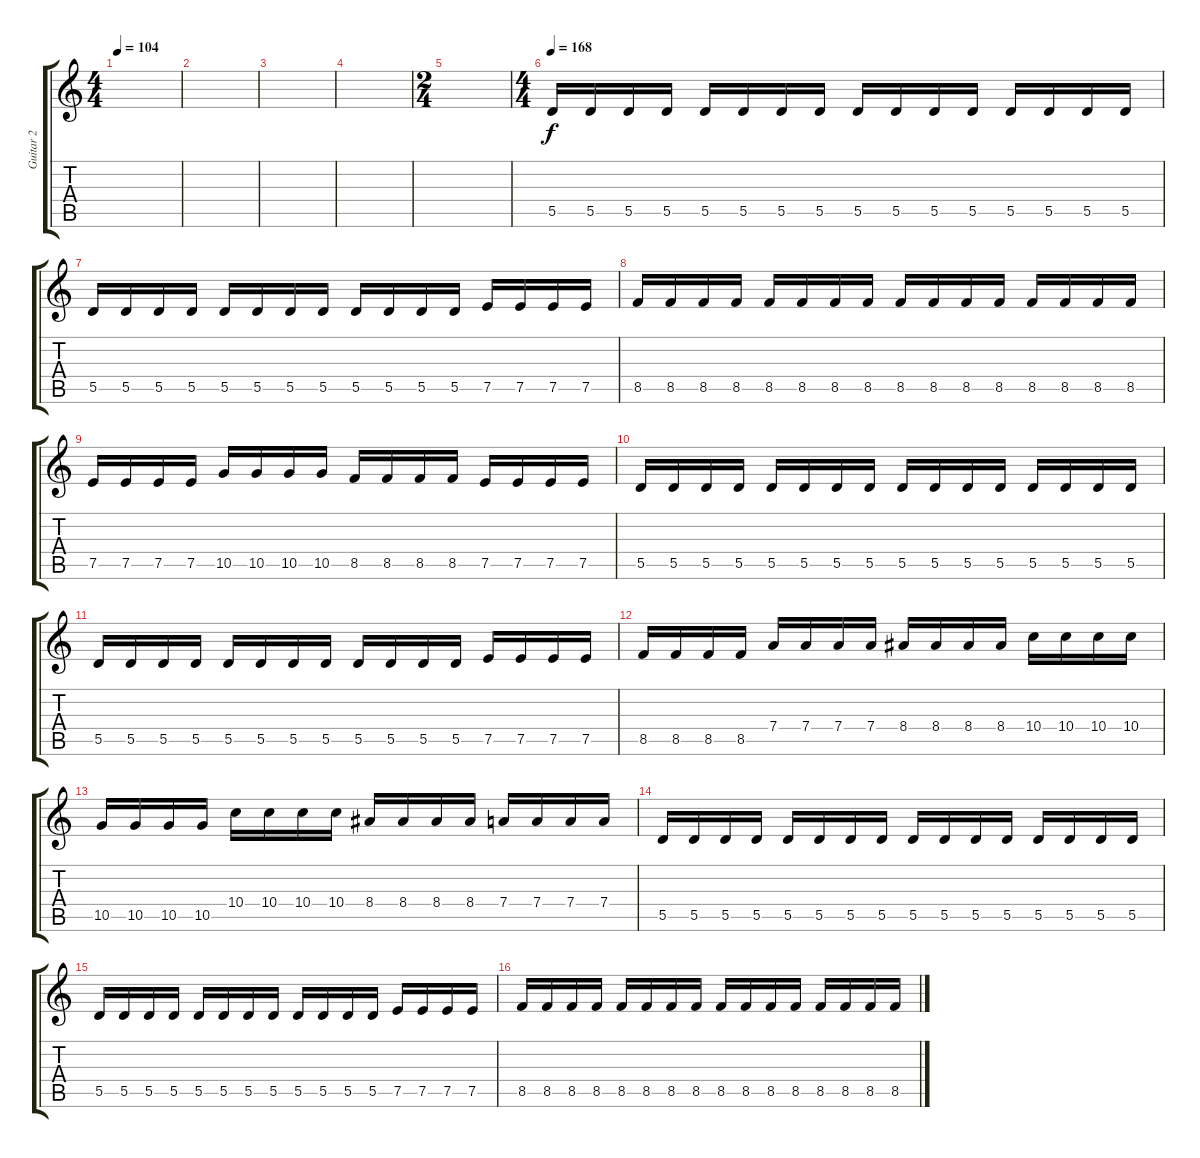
\track ("Guitar 2" "Guitar 2") {instrument distortionguitar}
\staff {score tabs}
\tuning (E4 B3 G3 D3 A2 D2) {hide}
\ts (4 4)
\tempo 104
\clef g2
\ks c
|
|
|
|
\ts (2 4)
|
\ts (4 4)
\tempo 168
5.5.16 5.5.16 5.5.16 5.5.16 5.5.16 5.5.16 5.5.16 5.5.16 5.5.16 5.5.16 5.5.16 5.5.16 5.5.16 5.5.16 5.5.16 5.5.16 |
5.5.16 5.5.16 5.5.16 5.5.16 5.5.16 5.5.16 5.5.16 5.5.16 5.5.16 5.5.16 5.5.16 5.5.16 7.5.16 7.5.16 7.5.16 7.5.16 |
8.5.16 8.5.16 8.5.16 8.5.16 8.5.16 8.5.16 8.5.16 8.5.16 8.5.16 8.5.16 8.5.16 8.5.16 8.5.16 8.5.16 8.5.16 8.5.16 |
7.5.16 7.5.16 7.5.16 7.5.16 10.5.16 10.5.16 10.5.16 10.5.16 8.5.16 8.5.16 8.5.16 8.5.16 7.5.16 7.5.16 7.5.16 7.5.16 |
5.5.16 5.5.16 5.5.16 5.5.16 5.5.16 5.5.16 5.5.16 5.5.16 5.5.16 5.5.16 5.5.16 5.5.16 5.5.16 5.5.16 5.5.16 5.5.16 |
5.5.16 5.5.16 5.5.16 5.5.16 5.5.16 5.5.16 5.5.16 5.5.16 5.5.16 5.5.16 5.5.16 5.5.16 7.5.16 7.5.16 7.5.16 7.5.16 |
8.5.16 8.5.16 8.5.16 8.5.16 7.4.16 7.4.16 7.4.16 7.4.16 8.4.16 8.4.16 8.4.16 8.4.16 10.4.16 10.4.16 10.4.16 10.4.16 |
10.5.16 10.5.16 10.5.16 10.5.16 10.4.16 10.4.16 10.4.16 10.4.16 8.4.16 8.4.16 8.4.16 8.4.16 7.4.16 7.4.16 7.4.16 7.4.16 |
5.5.16 5.5.16 5.5.16 5.5.16 5.5.16 5.5.16 5.5.16 5.5.16 5.5.16 5.5.16 5.5.16 5.5.16 5.5.16 5.5.16 5.5.16 5.5.16 |
5.5.16 5.5.16 5.5.16 5.5.16 5.5.16 5.5.16 5.5.16 5.5.16 5.5.16 5.5.16 5.5.16 5.5.16 7.5.16 7.5.16 7.5.16 7.5.16 |
8.5.16 8.5.16 8.5.16 8.5.16 8.5.16 8.5.16 8.5.16 8.5.16 8.5.16 8.5.16 8.5.16 8.5.16 8.5.16 8.5.16 8.5.16 8.5.16
